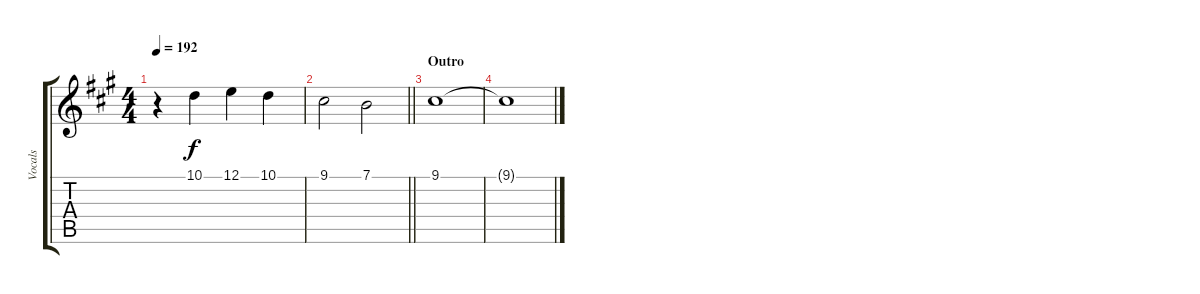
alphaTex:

\track ("Vocals" "Vocals") {instrument lead2sawtooth}
\staff {score tabs}
\tuning (E4 B3 G3 D3 A2 E2) {hide}
\ts (4 4)
\tempo 192
\clef g2
\ks f#minor
r.4{dy f} 10.1.4 12.1.4 10.1.4 |
\barLineRight lightlight
9.1.2 7.1.2 |
\section ("" "Outro")
9.1.1 |
9.1{t}.1
